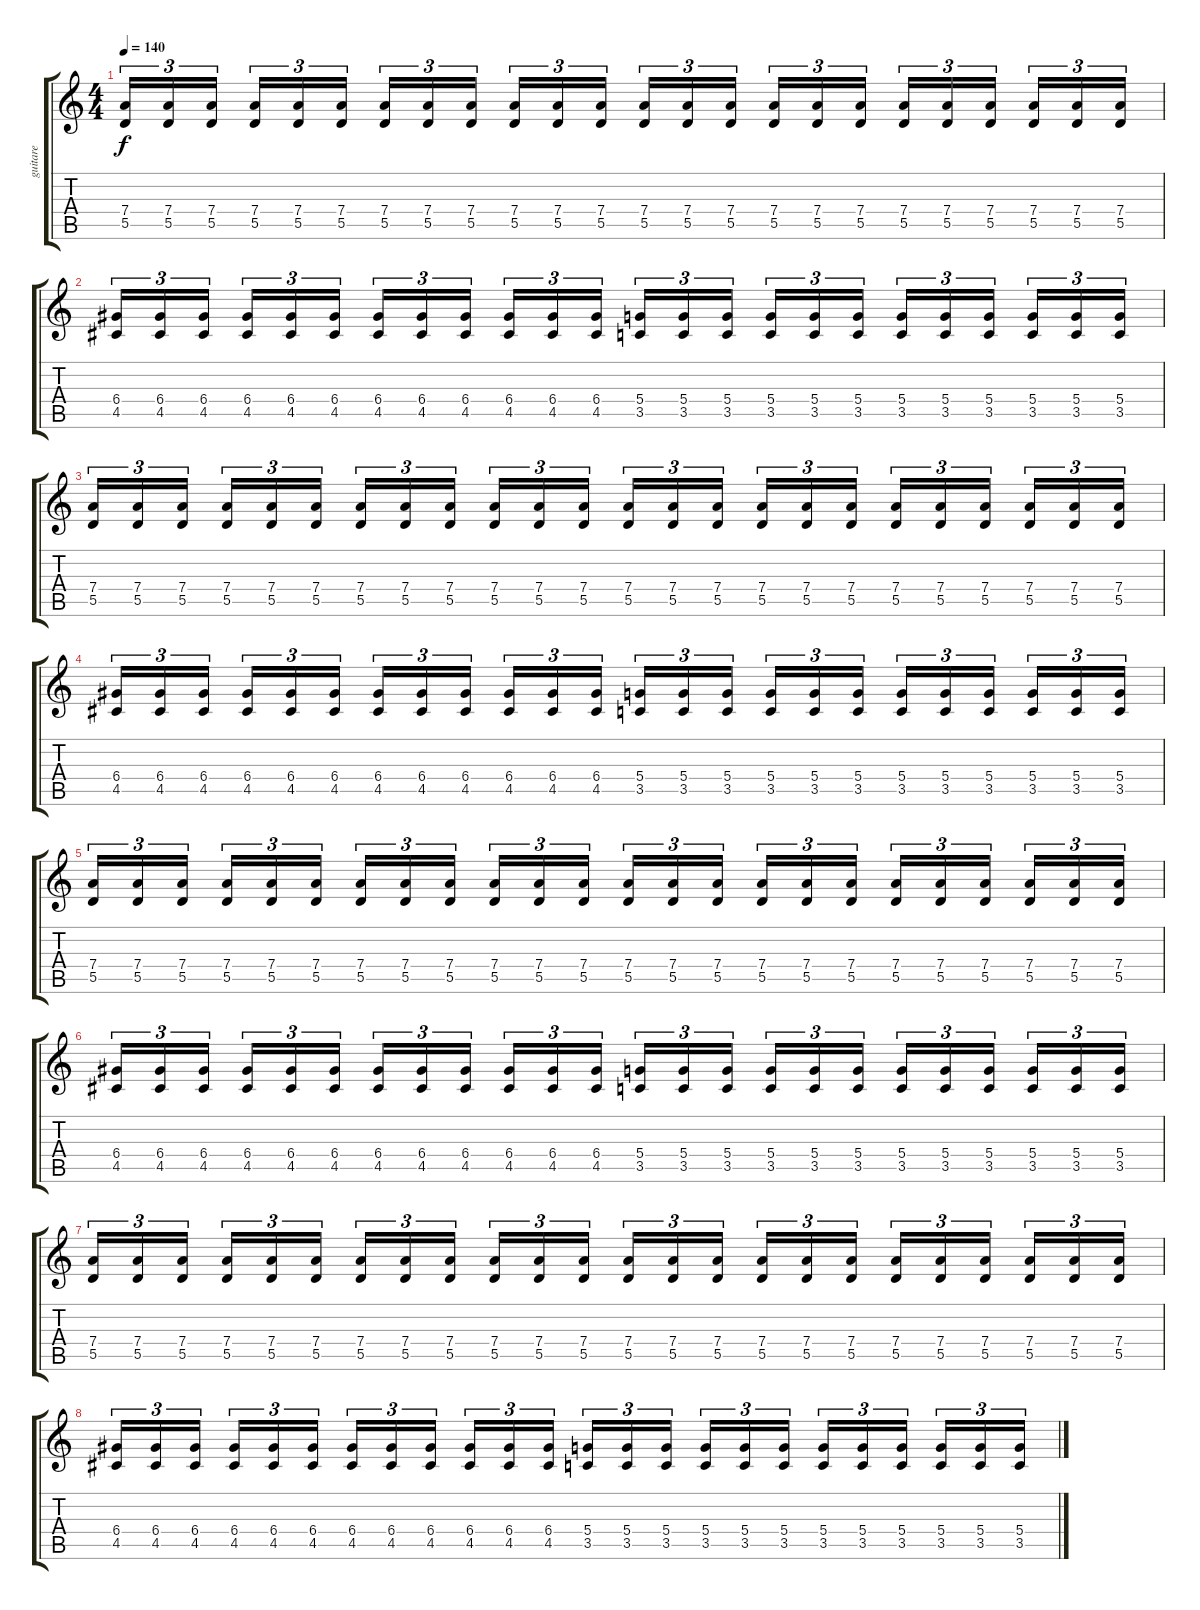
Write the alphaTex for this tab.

\track ("guitare" "guitare") {instrument distortionguitar}
\staff {score tabs}
\tuning (E4 B3 G3 D3 A2 E2) {hide}
\ts (4 4)
\tempo 140
\clef g2
\ks c
(7.4 5.5).16{tu (3 2) dy f} (7.4 5.5).16{tu (3 2)} (7.4 5.5).16{tu (3 2)} (7.4 5.5).16{tu (3 2)} (7.4 5.5).16{tu (3 2)} (7.4 5.5).16{tu (3 2)} (7.4 5.5).16{tu (3 2)} (7.4 5.5).16{tu (3 2)} (7.4 5.5).16{tu (3 2)} (7.4 5.5).16{tu (3 2)} (7.4 5.5).16{tu (3 2)} (7.4 5.5).16{tu (3 2)} (7.4 5.5).16{tu (3 2)} (7.4 5.5).16{tu (3 2)} (7.4 5.5).16{tu (3 2)} (7.4 5.5).16{tu (3 2)} (7.4 5.5).16{tu (3 2)} (7.4 5.5).16{tu (3 2)} (7.4 5.5).16{tu (3 2)} (7.4 5.5).16{tu (3 2)} (7.4 5.5).16{tu (3 2)} (7.4 5.5).16{tu (3 2)} (7.4 5.5).16{tu (3 2)} (7.4 5.5).16{tu (3 2)} |
(6.4 4.5).16{tu (3 2)} (6.4 4.5).16{tu (3 2)} (6.4 4.5).16{tu (3 2)} (6.4 4.5).16{tu (3 2)} (6.4 4.5).16{tu (3 2)} (6.4 4.5).16{tu (3 2)} (6.4 4.5).16{tu (3 2)} (6.4 4.5).16{tu (3 2)} (6.4 4.5).16{tu (3 2)} (6.4 4.5).16{tu (3 2)} (6.4 4.5).16{tu (3 2)} (6.4 4.5).16{tu (3 2)} (5.4 3.5).16{tu (3 2)} (5.4 3.5).16{tu (3 2)} (5.4 3.5).16{tu (3 2)} (5.4 3.5).16{tu (3 2)} (5.4 3.5).16{tu (3 2)} (5.4 3.5).16{tu (3 2)} (5.4 3.5).16{tu (3 2)} (5.4 3.5).16{tu (3 2)} (5.4 3.5).16{tu (3 2)} (5.4 3.5).16{tu (3 2)} (5.4 3.5).16{tu (3 2)} (5.4 3.5).16{tu (3 2)} |
(7.4 5.5).16{tu (3 2)} (7.4 5.5).16{tu (3 2)} (7.4 5.5).16{tu (3 2)} (7.4 5.5).16{tu (3 2)} (7.4 5.5).16{tu (3 2)} (7.4 5.5).16{tu (3 2)} (7.4 5.5).16{tu (3 2)} (7.4 5.5).16{tu (3 2)} (7.4 5.5).16{tu (3 2)} (7.4 5.5).16{tu (3 2)} (7.4 5.5).16{tu (3 2)} (7.4 5.5).16{tu (3 2)} (7.4 5.5).16{tu (3 2)} (7.4 5.5).16{tu (3 2)} (7.4 5.5).16{tu (3 2)} (7.4 5.5).16{tu (3 2)} (7.4 5.5).16{tu (3 2)} (7.4 5.5).16{tu (3 2)} (7.4 5.5).16{tu (3 2)} (7.4 5.5).16{tu (3 2)} (7.4 5.5).16{tu (3 2)} (7.4 5.5).16{tu (3 2)} (7.4 5.5).16{tu (3 2)} (7.4 5.5).16{tu (3 2)} |
(6.4 4.5).16{tu (3 2)} (6.4 4.5).16{tu (3 2)} (6.4 4.5).16{tu (3 2)} (6.4 4.5).16{tu (3 2)} (6.4 4.5).16{tu (3 2)} (6.4 4.5).16{tu (3 2)} (6.4 4.5).16{tu (3 2)} (6.4 4.5).16{tu (3 2)} (6.4 4.5).16{tu (3 2)} (6.4 4.5).16{tu (3 2)} (6.4 4.5).16{tu (3 2)} (6.4 4.5).16{tu (3 2)} (5.4 3.5).16{tu (3 2)} (5.4 3.5).16{tu (3 2)} (5.4 3.5).16{tu (3 2)} (5.4 3.5).16{tu (3 2)} (5.4 3.5).16{tu (3 2)} (5.4 3.5).16{tu (3 2)} (5.4 3.5).16{tu (3 2)} (5.4 3.5).16{tu (3 2)} (5.4 3.5).16{tu (3 2)} (5.4 3.5).16{tu (3 2)} (5.4 3.5).16{tu (3 2)} (5.4 3.5).16{tu (3 2)} |
(7.4 5.5).16{tu (3 2)} (7.4 5.5).16{tu (3 2)} (7.4 5.5).16{tu (3 2)} (7.4 5.5).16{tu (3 2)} (7.4 5.5).16{tu (3 2)} (7.4 5.5).16{tu (3 2)} (7.4 5.5).16{tu (3 2)} (7.4 5.5).16{tu (3 2)} (7.4 5.5).16{tu (3 2)} (7.4 5.5).16{tu (3 2)} (7.4 5.5).16{tu (3 2)} (7.4 5.5).16{tu (3 2)} (7.4 5.5).16{tu (3 2)} (7.4 5.5).16{tu (3 2)} (7.4 5.5).16{tu (3 2)} (7.4 5.5).16{tu (3 2)} (7.4 5.5).16{tu (3 2)} (7.4 5.5).16{tu (3 2)} (7.4 5.5).16{tu (3 2)} (7.4 5.5).16{tu (3 2)} (7.4 5.5).16{tu (3 2)} (7.4 5.5).16{tu (3 2)} (7.4 5.5).16{tu (3 2)} (7.4 5.5).16{tu (3 2)} |
(6.4 4.5).16{tu (3 2)} (6.4 4.5).16{tu (3 2)} (6.4 4.5).16{tu (3 2)} (6.4 4.5).16{tu (3 2)} (6.4 4.5).16{tu (3 2)} (6.4 4.5).16{tu (3 2)} (6.4 4.5).16{tu (3 2)} (6.4 4.5).16{tu (3 2)} (6.4 4.5).16{tu (3 2)} (6.4 4.5).16{tu (3 2)} (6.4 4.5).16{tu (3 2)} (6.4 4.5).16{tu (3 2)} (5.4 3.5).16{tu (3 2)} (5.4 3.5).16{tu (3 2)} (5.4 3.5).16{tu (3 2)} (5.4 3.5).16{tu (3 2)} (5.4 3.5).16{tu (3 2)} (5.4 3.5).16{tu (3 2)} (5.4 3.5).16{tu (3 2)} (5.4 3.5).16{tu (3 2)} (5.4 3.5).16{tu (3 2)} (5.4 3.5).16{tu (3 2)} (5.4 3.5).16{tu (3 2)} (5.4 3.5).16{tu (3 2)} |
(7.4 5.5).16{tu (3 2)} (7.4 5.5).16{tu (3 2)} (7.4 5.5).16{tu (3 2)} (7.4 5.5).16{tu (3 2)} (7.4 5.5).16{tu (3 2)} (7.4 5.5).16{tu (3 2)} (7.4 5.5).16{tu (3 2)} (7.4 5.5).16{tu (3 2)} (7.4 5.5).16{tu (3 2)} (7.4 5.5).16{tu (3 2)} (7.4 5.5).16{tu (3 2)} (7.4 5.5).16{tu (3 2)} (7.4 5.5).16{tu (3 2)} (7.4 5.5).16{tu (3 2)} (7.4 5.5).16{tu (3 2)} (7.4 5.5).16{tu (3 2)} (7.4 5.5).16{tu (3 2)} (7.4 5.5).16{tu (3 2)} (7.4 5.5).16{tu (3 2)} (7.4 5.5).16{tu (3 2)} (7.4 5.5).16{tu (3 2)} (7.4 5.5).16{tu (3 2)} (7.4 5.5).16{tu (3 2)} (7.4 5.5).16{tu (3 2)} |
(6.4 4.5).16{tu (3 2)} (6.4 4.5).16{tu (3 2)} (6.4 4.5).16{tu (3 2)} (6.4 4.5).16{tu (3 2)} (6.4 4.5).16{tu (3 2)} (6.4 4.5).16{tu (3 2)} (6.4 4.5).16{tu (3 2)} (6.4 4.5).16{tu (3 2)} (6.4 4.5).16{tu (3 2)} (6.4 4.5).16{tu (3 2)} (6.4 4.5).16{tu (3 2)} (6.4 4.5).16{tu (3 2)} (5.4 3.5).16{tu (3 2)} (5.4 3.5).16{tu (3 2)} (5.4 3.5).16{tu (3 2)} (5.4 3.5).16{tu (3 2)} (5.4 3.5).16{tu (3 2)} (5.4 3.5).16{tu (3 2)} (5.4 3.5).16{tu (3 2)} (5.4 3.5).16{tu (3 2)} (5.4 3.5).16{tu (3 2)} (5.4 3.5).16{tu (3 2)} (5.4 3.5).16{tu (3 2)} (5.4 3.5).16{tu (3 2)}
